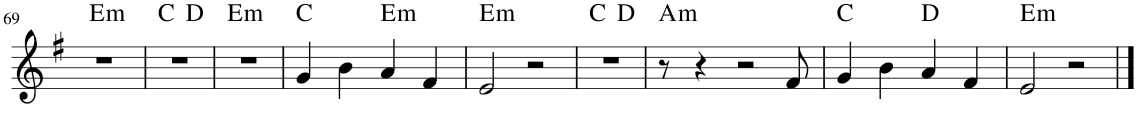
**kern	**harte
*part1	*part1
*staff1	*
*I"Voice	*
!!LO:PB:g=z
*clefG2	*
*k[f#]	*
*M4/4	*
=69	=69
!	!LO:H:kt=m
1r	E:min
=70	=70
*^	*
1r	2ryy	C:maj
.	2ryy	D:maj
=71	=71	=71
!	!	!LO:H:kt=m
*v	*v	*
1r	E:min
=72	=72
4g/	C:maj
4b\	.
!	!LO:H:kt=m
4a/	E:min
4f#/	.
=73	=73
!	!LO:H:kt=m
2e/	E:min
2r	.
=74	=74
*^	*
1r	2ryy	C:maj
.	2ryy	D:maj
=75	=75	=75
!	!	!LO:H:kt=m
*v	*v	*
8r	A:min
4r	.
2r	.
8f#/	.
=76	=76
4g/	C:maj
4b\	.
4a/	D:maj
4f#/	.
=77	=77
!	!LO:H:kt=m
2e/	E:min
2r	.
==	==
*-	*-
